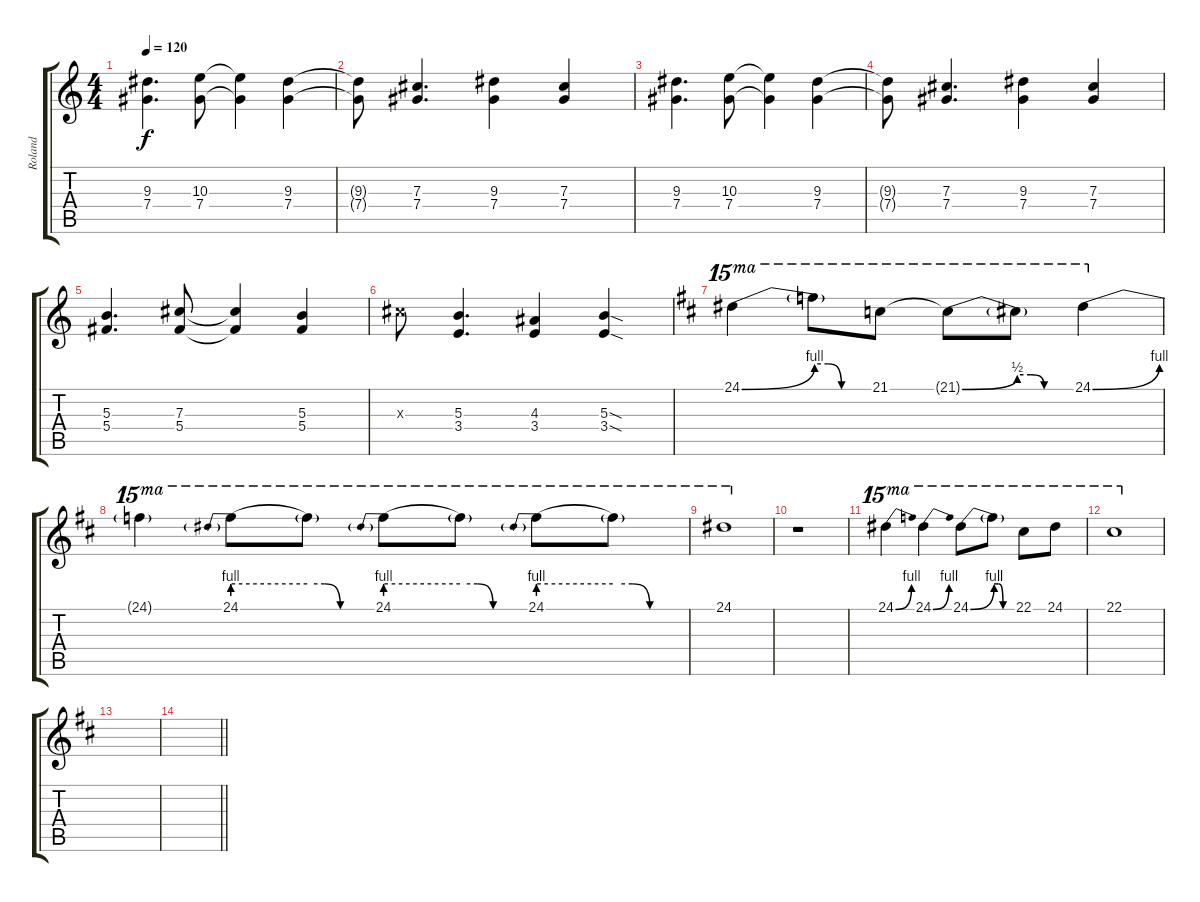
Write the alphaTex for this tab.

\track ("Roland" "Roland") {instrument distortionguitar}
\staff {score tabs}
\tuning (Eb4 Bb3 Gb3 Db3 Ab2 Eb2) {hide}
\ts (4 4)
\tempo 120
\clef g2
\ks aminor
(9.3 7.4).4{d dy f} (10.3 7.4).8 (10.3{t} 7.4{t}).4 (9.3 7.4).4 |
(9.3{t} 7.4{t}).8 (7.3 7.4).4{d} (9.3 7.4).4 (7.3 7.4).4 |
(9.3 7.4).4{d} (10.3 7.4).8 (10.3{t} 7.4{t}).4 (9.3 7.4).4 |
(9.3{t} 7.4{t}).8 (7.3 7.4).4{d} (9.3 7.4).4 (7.3 7.4).4 |
(5.3 5.4).4{d} (7.3 5.4).8 (7.3{t} 5.4{t}).4 (5.3 5.4).4 |
7.3{x}.8 (5.3 3.4).4{d} (4.3 3.4).4 (5.3{sod} 3.4{sod}).4 |
\ks bminor
24.1{be (bend 0 0 60 4)}.4{ot 15ma} 24.1{be (custom 0 4 15 4 30 0 60 0) t}.8{ot 15ma} 21.1.8{ot 15ma} 21.1{be (bend 0 0 60 2) t}.8{ot 15ma} 21.1{be (custom 0 2 15 2 30 0 60 0) t}.8{ot 15ma} 24.1{be (bend 0 0 60 4)}.4{ot 15ma} |
24.1{t}.4{ot 15ma} 24.1{be (prebend 0 4 60 4)}.8{ot 15ma} 24.1{be (custom 0 4 15 4 30 0 60 0) t}.8{ot 15ma} 24.1{be (prebend 0 4 60 4)}.8{ot 15ma} 24.1{be (custom 0 4 15 4 30 0 60 0) t}.8{ot 15ma} 24.1{be (prebend 0 4 60 4)}.8{ot 15ma} 24.1{be (custom 0 4 15 4 30 0 60 0) t}.8{ot 15ma} |
24.1.1{ot 15ma} |
r.1 |
24.1{be (bend 0 0 60 4)}.4{ot 15ma} 24.1{be (bend 0 0 60 4)}.4{ot 15ma} 24.1{be (bend 0 0 60 4)}.8{ot 15ma} 24.1{be (custom 0 4 15 4 30 0 60 0) t}.8{ot 15ma} 22.1.8{ot 15ma} 24.1.8{ot 15ma} |
22.1.1{ot 15ma} |
|
\barLineRight lightlight
